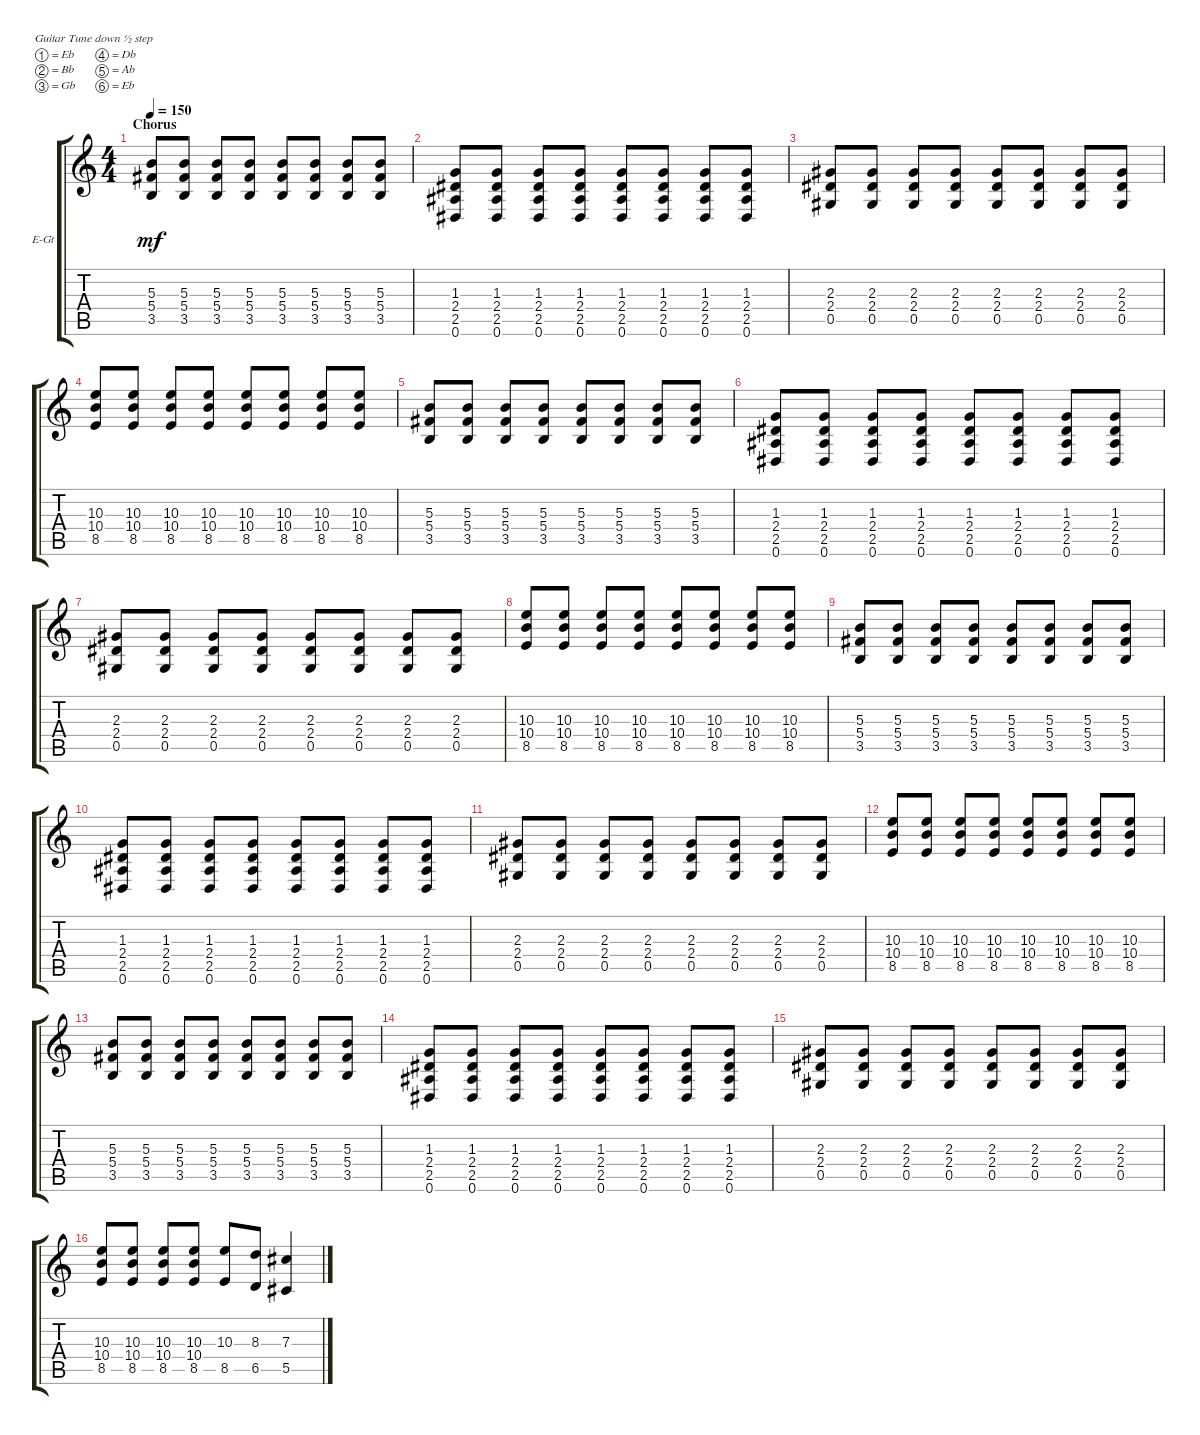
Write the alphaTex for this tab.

\defaultSystemsLayout 4
\bracketExtendMode groupsimilarinstruments
\firstSystemTrackNameOrientation horizontal
\otherSystemsTrackNameOrientation horizontal
\track ("Electric Guitar" "E-Gt") {instrument distortionguitar}
\staff {score tabs}
\tuning (Eb4 Bb3 Gb3 Db3 Ab2 Eb2)
\ts (4 4)
\section ("" "Chorus")
\tempo 150
\clef g2
\ks c
(3.5 5.4 5.3).8{dy mf} (3.5 5.4 5.3).8 (3.5 5.4 5.3).8 (3.5 5.4 5.3).8 (3.5 5.4 5.3).8 (3.5 5.4 5.3).8 (3.5 5.4 5.3).8 (3.5 5.4 5.3).8 |
(2.5 0.6 2.4 1.3).8 (0.6 2.5 2.4 1.3).8 (0.6 2.5 2.4 1.3).8 (0.6 2.5 2.4 1.3).8 (0.6 2.5 2.4 1.3).8 (0.6 2.5 2.4 1.3).8 (0.6 2.5 2.4 1.3).8 (0.6 2.5 2.4 1.3).8 |
(0.5 2.4 2.3).8 (0.5 2.4 2.3).8 (0.5 2.4 2.3).8 (0.5 2.4 2.3).8 (0.5 2.4 2.3).8 (0.5 2.4 2.3).8 (0.5 2.4 2.3).8 (0.5 2.4 2.3).8 |
(8.5 10.4 10.3).8 (8.5 10.4 10.3).8 (8.5 10.4 10.3).8 (8.5 10.4 10.3).8 (8.5 10.4 10.3).8 (8.5 10.4 10.3).8 (8.5 10.4 10.3).8 (8.5 10.4 10.3).8 |
(3.5 5.4 5.3).8 (3.5 5.4 5.3).8 (3.5 5.4 5.3).8 (3.5 5.4 5.3).8 (3.5 5.4 5.3).8 (3.5 5.4 5.3).8 (3.5 5.4 5.3).8 (3.5 5.4 5.3).8 |
(2.5 0.6 2.4 1.3).8 (0.6 2.5 2.4 1.3).8 (0.6 2.5 2.4 1.3).8 (0.6 2.5 2.4 1.3).8 (0.6 2.5 2.4 1.3).8 (0.6 2.5 2.4 1.3).8 (0.6 2.5 2.4 1.3).8 (0.6 2.5 2.4 1.3).8 |
(0.5 2.4 2.3).8 (0.5 2.4 2.3).8 (0.5 2.4 2.3).8 (0.5 2.4 2.3).8 (0.5 2.4 2.3).8 (0.5 2.4 2.3).8 (0.5 2.4 2.3).8 (0.5 2.4 2.3).8 |
(8.5 10.4 10.3).8 (8.5 10.4 10.3).8 (8.5 10.4 10.3).8 (8.5 10.4 10.3).8 (8.5 10.4 10.3).8 (8.5 10.4 10.3).8 (8.5 10.4 10.3).8 (8.5 10.4 10.3).8 |
(3.5 5.4 5.3).8 (3.5 5.4 5.3).8 (3.5 5.4 5.3).8 (3.5 5.4 5.3).8 (3.5 5.4 5.3).8 (3.5 5.4 5.3).8 (3.5 5.4 5.3).8 (3.5 5.4 5.3).8 |
(2.5 0.6 2.4 1.3).8 (0.6 2.5 2.4 1.3).8 (0.6 2.5 2.4 1.3).8 (0.6 2.5 2.4 1.3).8 (0.6 2.5 2.4 1.3).8 (0.6 2.5 2.4 1.3).8 (0.6 2.5 2.4 1.3).8 (0.6 2.5 2.4 1.3).8 |
(0.5 2.4 2.3).8 (0.5 2.4 2.3).8 (0.5 2.4 2.3).8 (0.5 2.4 2.3).8 (0.5 2.4 2.3).8 (0.5 2.4 2.3).8 (0.5 2.4 2.3).8 (0.5 2.4 2.3).8 |
(8.5 10.4 10.3).8 (8.5 10.4 10.3).8 (8.5 10.4 10.3).8 (8.5 10.4 10.3).8 (8.5 10.4 10.3).8 (8.5 10.4 10.3).8 (8.5 10.4 10.3).8 (8.5 10.4 10.3).8 |
(3.5 5.4 5.3).8 (3.5 5.4 5.3).8 (3.5 5.4 5.3).8 (3.5 5.4 5.3).8 (3.5 5.4 5.3).8 (3.5 5.4 5.3).8 (3.5 5.4 5.3).8 (3.5 5.4 5.3).8 |
(2.5 0.6 2.4 1.3).8 (0.6 2.5 2.4 1.3).8 (0.6 2.5 2.4 1.3).8 (0.6 2.5 2.4 1.3).8 (0.6 2.5 2.4 1.3).8 (0.6 2.5 2.4 1.3).8 (0.6 2.5 2.4 1.3).8 (0.6 2.5 2.4 1.3).8 |
(0.5 2.4 2.3).8 (0.5 2.4 2.3).8 (0.5 2.4 2.3).8 (0.5 2.4 2.3).8 (0.5 2.4 2.3).8 (0.5 2.4 2.3).8 (0.5 2.4 2.3).8 (0.5 2.4 2.3).8 |
(8.5 10.4 10.3).8 (8.5 10.4 10.3).8 (8.5 10.4 10.3).8 (8.5 10.4 10.3).8 (8.5 10.3).8 (6.5 8.3).8 (5.5 7.3).4
